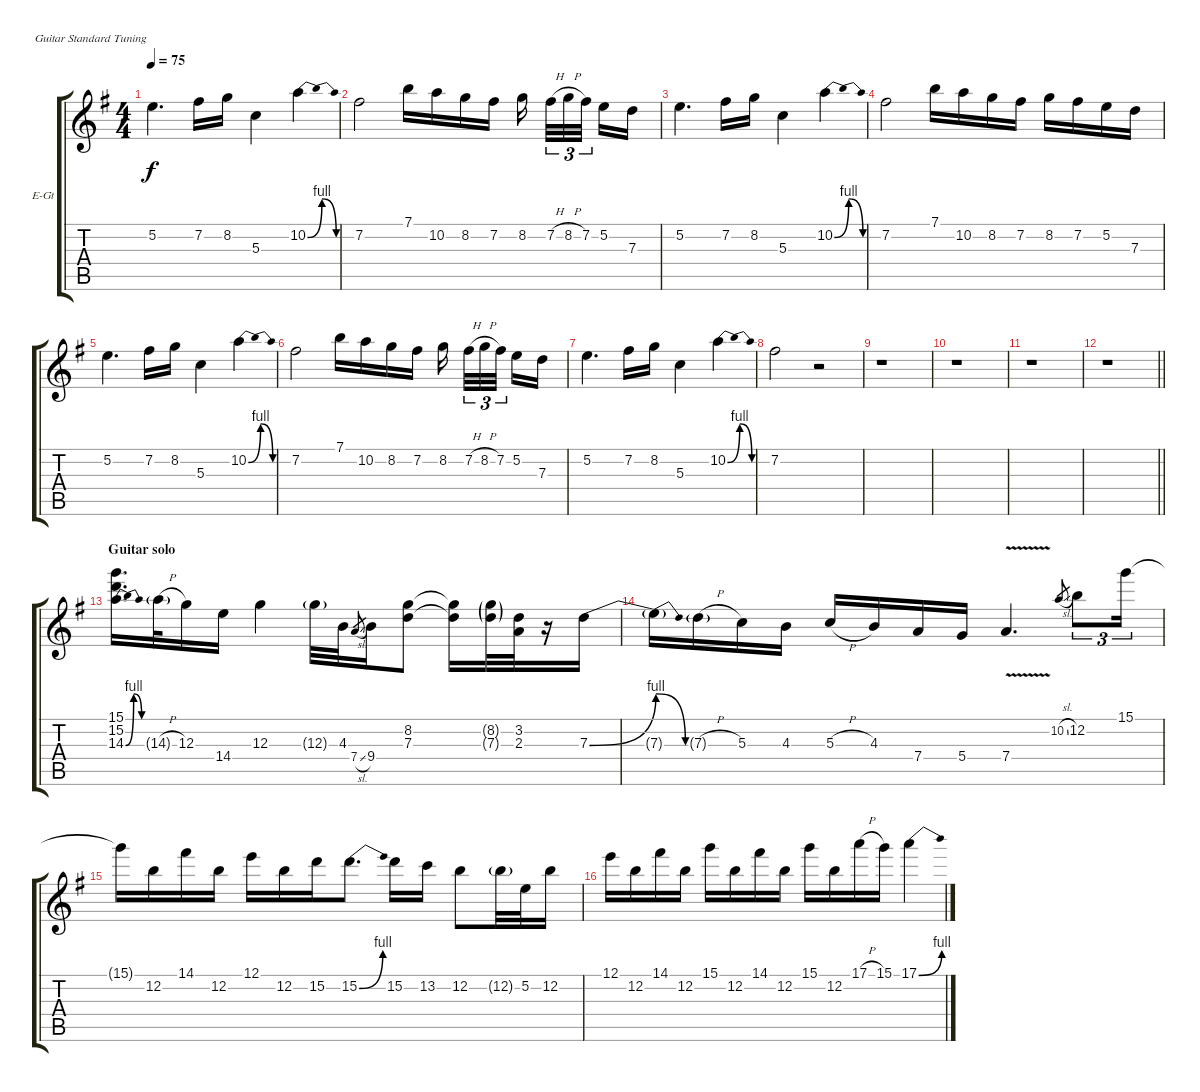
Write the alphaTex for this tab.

\bracketExtendMode groupsimilarinstruments
\firstSystemTrackNameOrientation horizontal
\otherSystemsTrackNameOrientation horizontal
\track ("Janick Lead" "E-Gt") {instrument distortionguitar}
\staff {score tabs}
\tuning (E4 B3 G3 D3 A2 E2)
\ts (4 4)
\beaming (8 2 2 2 2)
\tempo 75
\clef g2
\scale
0.404389
\ks eminor
5.2.4{d dy f} 7.2.16 8.2.16 5.3.4 10.2{be (bendrelease 0 0 30 4 30 4 60 0)}.4 |
\scale
0.191223 7.2.2 7.1.16 10.2.16 8.2.16 7.2.16 8.2.16 7.2{h}.32{tu (3 2)} 8.2{h}.32{tu (3 2)} 7.2.32{tu (3 2)} 5.2.16 7.3.16 |
\scale
0.333333 5.2.4{d} 7.2.16 8.2.16 5.3.4 10.2{be (bendrelease 0 0 30 4 30 4 60 0)}.4 |
\scale
0.333333 7.2.2 7.1.16 10.2.16 8.2.16 7.2.16 8.2.16 7.2.16 5.2.16 7.3.16 |
\scale
0.333333 5.2.4{d} 7.2.16 8.2.16 5.3.4 10.2{be (bendrelease 0 0 30 4 30 4 60 0)}.4 |
\scale
0.333333 7.2.2 7.1.16 10.2.16 8.2.16 7.2.16 8.2.16 7.2{h}.32{tu (3 2)} 8.2{h}.32{tu (3 2)} 7.2.32{tu (3 2)} 5.2.16 7.3.16 |
\scale
0.333333 5.2.4{d} 7.2.16 8.2.16 5.3.4 10.2{be (bendrelease 0 0 30 4 30 4 60 0)}.4 |
\scale
0.333333 7.2.2 r.2 |
\scale
0.333333 r.1 |
\scale
0.333333 r.1 |
\scale
0.333333 r.1 |
\scale
0.333333
\barLineRight lightlight
r.1 |
\section ("" "Guitar solo")
\scale
0.333333 (15.1 15.2 14.3{be (bendrelease 0 0 30 4 30 4 60 0)}).16{d} 14.3{h g}.32 12.3.16 14.4.16 12.3.4 12.3{g}.32 4.3.32 7.4{sl}.8{gr} 9.4.16 (8.2 7.3).8 (8.2{t} 7.3{t}).16 (8.2{g} 7.3{g}).32 (3.2 2.3).32 r.16 7.3{be (bend 0 0 60 4)}.16 |
\scale
0.333333 7.3{be (release 0 4 60 0) t}.16 7.3{h g}.16 5.3.16 4.3.16 5.3{h}.16 4.3.16 7.4.16 5.4.16 7.4{v}.4{d} 10.2{sl}.8{gr} 12.2.8{tu (3 2)} 15.1.16{tu (3 2)} |
\scale
0.333333 15.1{t}.16 12.2.16 14.1.16 12.2.16 12.1.16 12.2.16 15.2.16 15.2{be (bend 0 0 60 4)}.8{d} 15.2.16 13.2.16 12.2.8 12.2{g}.32 5.2.32 12.2.16 |
\scale
0.333333 12.1.16 12.2.16 14.1.16 12.2.16 15.1.16 12.2.16 14.1.16 12.2.16 15.1.16 12.2.16 17.1{h}.16 15.1.16 17.1{be (bend 0 0 60 4)}.4
